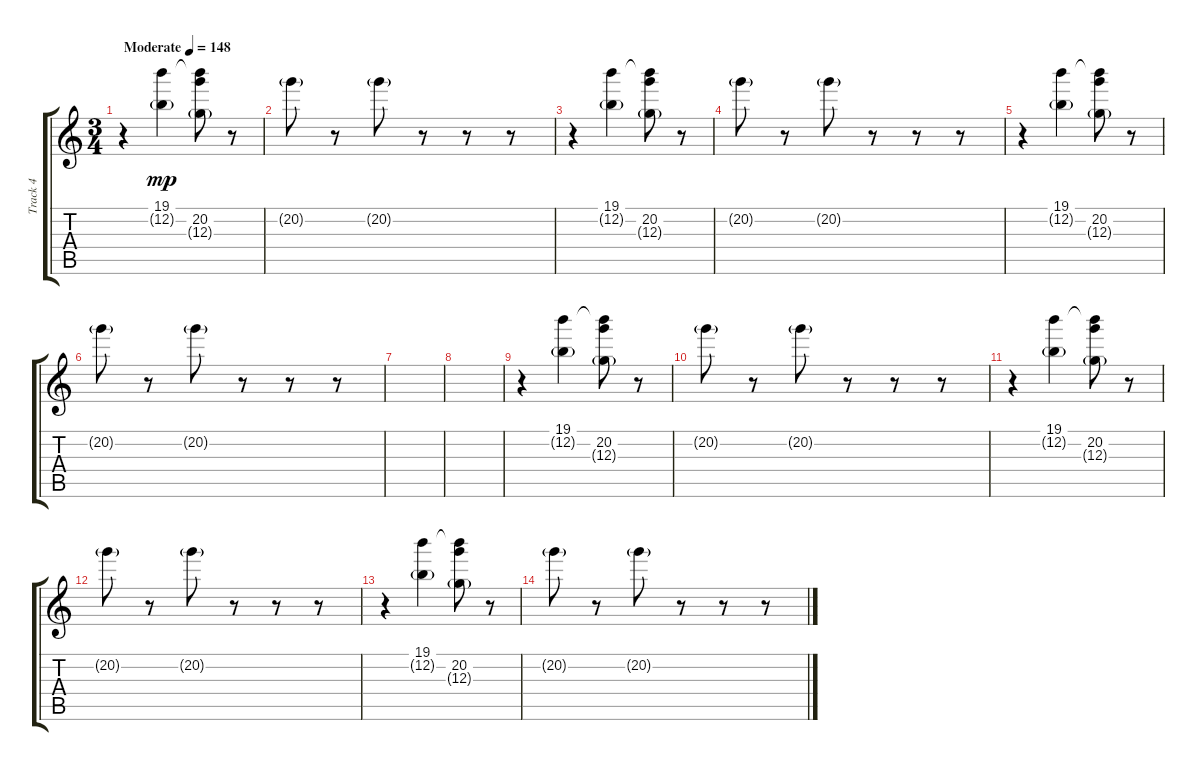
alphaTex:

\track ("Track 4" "Track 4") {instrument electricguitarjazz}
\staff {score tabs}
\tuning (E4 B3 G3 D3 A2 E2) {hide}
\ts (3 4)
\tempo (148 "Moderate")
\clef g2
\ks c
r.4{dy mp instrument electricguitarjazz} (19.1 12.2{g}).4 (19.1{t} 20.2 12.3{g}).8 r.8 |
20.2{g}.8 r.8 20.2{g}.8 r.8 r.8 r.8 |
r.4 (19.1 12.2{g}).4 (19.1{t} 20.2 12.3{g}).8 r.8 |
20.2{g}.8 r.8 20.2{g}.8 r.8 r.8 r.8 |
r.4 (19.1 12.2{g}).4 (19.1{t} 20.2 12.3{g}).8 r.8 |
20.2{g}.8 r.8 20.2{g}.8 r.8 r.8 r.8 |
|
|
r.4 (19.1 12.2{g}).4 (19.1{t} 20.2 12.3{g}).8 r.8 |
20.2{g}.8 r.8 20.2{g}.8 r.8 r.8 r.8 |
r.4 (19.1 12.2{g}).4 (19.1{t} 20.2 12.3{g}).8 r.8 |
20.2{g}.8 r.8 20.2{g}.8 r.8 r.8 r.8 |
r.4 (19.1 12.2{g}).4 (19.1{t} 20.2 12.3{g}).8 r.8 |
20.2{g}.8 r.8 20.2{g}.8 r.8 r.8 r.8
